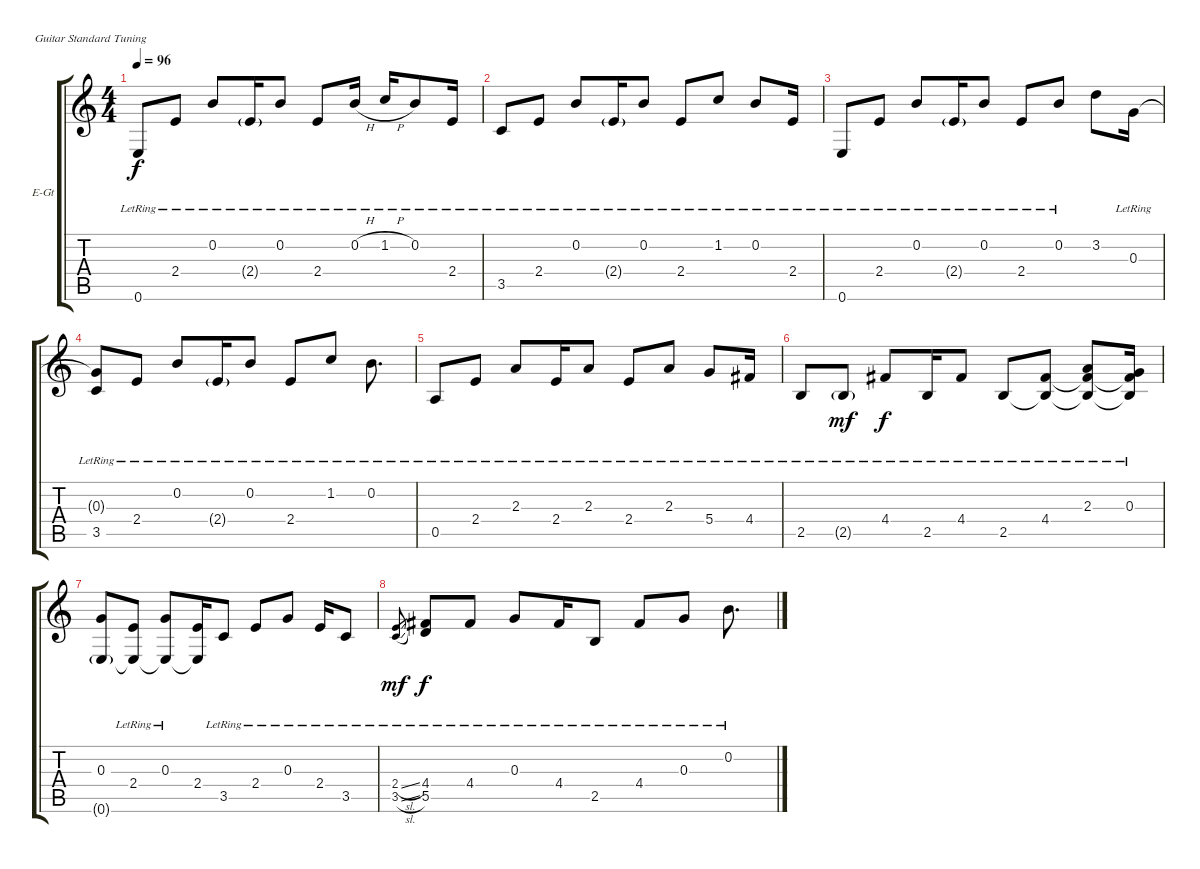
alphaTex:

\defaultSystemsLayout 4
\bracketExtendMode groupsimilarinstruments
\firstSystemTrackNameOrientation horizontal
\otherSystemsTrackNameOrientation horizontal
\track ("Иван Алексеев(Noize Mc)[Clean]" "E-Gt") {instrument electricguitarclean}
\staff {score tabs}
\tuning (E4 B3 G3 D3 A2 E2)
\ts (4 4)
\tempo 96
\clef g2
\ks c
0.6{lr}.8{lyrics (0 "") lyrics (1 "") lyrics (2 "") lyrics (3 "") lyrics (4 "") dy f} 2.4{lr}.8{lyrics (0 "") lyrics (1 "") lyrics (2 "") lyrics (3 "") lyrics (4 "")} 0.2{lr}.8{lyrics (0 "") lyrics (1 "") lyrics (2 "") lyrics (3 "") lyrics (4 "")} 2.4{g lr}.16{lyrics (0 "") lyrics (1 "") lyrics (2 "") lyrics (3 "") lyrics (4 "")} 0.2{lr}.8{lyrics (0 "") lyrics (1 "") lyrics (2 "") lyrics (3 "") lyrics (4 "")} 2.4{lr}.8{lyrics (0 "") lyrics (1 "") lyrics (2 "") lyrics (3 "") lyrics (4 "")} 0.2{h lr}.16{lyrics (0 "") lyrics (1 "") lyrics (2 "") lyrics (3 "") lyrics (4 "")} 1.2{h lr}.16{lyrics (0 "") lyrics (1 "") lyrics (2 "") lyrics (3 "") lyrics (4 "")} 0.2{lr}.8{lyrics (0 "") lyrics (1 "") lyrics (2 "") lyrics (3 "") lyrics (4 "")} 2.4{lr}.16{lyrics (0 "") lyrics (1 "") lyrics (2 "") lyrics (3 "") lyrics (4 "")} |
3.5{lr}.8{lyrics (0 "") lyrics (1 "") lyrics (2 "") lyrics (3 "") lyrics (4 "")} 2.4{lr}.8{lyrics (0 "") lyrics (1 "") lyrics (2 "") lyrics (3 "") lyrics (4 "")} 0.2{lr}.8{lyrics (0 "") lyrics (1 "") lyrics (2 "") lyrics (3 "") lyrics (4 "")} 2.4{g lr}.16{lyrics (0 "") lyrics (1 "") lyrics (2 "") lyrics (3 "") lyrics (4 "")} 0.2{lr}.8{lyrics (0 "") lyrics (1 "") lyrics (2 "") lyrics (3 "") lyrics (4 "")} 2.4{lr}.8{lyrics (0 "") lyrics (1 "") lyrics (2 "") lyrics (3 "") lyrics (4 "")} 1.2{lr}.8{lyrics (0 "") lyrics (1 "") lyrics (2 "") lyrics (3 "") lyrics (4 "")} 0.2{lr}.8{lyrics (0 "") lyrics (1 "") lyrics (2 "") lyrics (3 "") lyrics (4 "")} 2.4{lr}.16{lyrics (0 "") lyrics (1 "") lyrics (2 "") lyrics (3 "") lyrics (4 "")} |
0.6{lr}.8{lyrics (0 "") lyrics (1 "") lyrics (2 "") lyrics (3 "") lyrics (4 "")} 2.4{lr}.8{lyrics (0 "") lyrics (1 "") lyrics (2 "") lyrics (3 "") lyrics (4 "")} 0.2{lr}.8{lyrics (0 "") lyrics (1 "") lyrics (2 "") lyrics (3 "") lyrics (4 "")} 2.4{g lr}.16{lyrics (0 "") lyrics (1 "") lyrics (2 "") lyrics (3 "") lyrics (4 "")} 0.2{lr}.8{lyrics (0 "") lyrics (1 "") lyrics (2 "") lyrics (3 "") lyrics (4 "")} 2.4{lr}.8{lyrics (0 "") lyrics (1 "") lyrics (2 "") lyrics (3 "") lyrics (4 "")} 0.2{lr}.8{lyrics (0 "") lyrics (1 "") lyrics (2 "") lyrics (3 "") lyrics (4 "")} 3.2.8{lyrics (0 "") lyrics (1 "") lyrics (2 "") lyrics (3 "") lyrics (4 "")} 0.3{lr}.16{lyrics (0 "") lyrics (1 "") lyrics (2 "") lyrics (3 "") lyrics (4 "")} |
(0.3{lr t} 3.5{lr}).8{lyrics (0 "") lyrics (1 "") lyrics (2 "") lyrics (3 "") lyrics (4 "")} 2.4{lr}.8{lyrics (0 "") lyrics (1 "") lyrics (2 "") lyrics (3 "") lyrics (4 "")} 0.2{lr}.8{lyrics (0 "") lyrics (1 "") lyrics (2 "") lyrics (3 "") lyrics (4 "")} 2.4{g lr}.16{lyrics (0 "") lyrics (1 "") lyrics (2 "") lyrics (3 "") lyrics (4 "")} 0.2{lr}.8{lyrics (0 "") lyrics (1 "") lyrics (2 "") lyrics (3 "") lyrics (4 "")} 2.4{lr}.8{lyrics (0 "") lyrics (1 "") lyrics (2 "") lyrics (3 "") lyrics (4 "")} 1.2{lr}.8{lyrics (0 "") lyrics (1 "") lyrics (2 "") lyrics (3 "") lyrics (4 "")} 0.2{lr}.8{d lyrics (0 "") lyrics (1 "") lyrics (2 "") lyrics (3 "") lyrics (4 "")} |
0.5{lr}.8{lyrics (0 "") lyrics (1 "") lyrics (2 "") lyrics (3 "") lyrics (4 "")} 2.4{lr}.8{lyrics (0 "") lyrics (1 "") lyrics (2 "") lyrics (3 "") lyrics (4 "")} 2.3{lr}.8{lyrics (0 "") lyrics (1 "") lyrics (2 "") lyrics (3 "") lyrics (4 "")} 2.4{lr}.16{lyrics (0 "") lyrics (1 "") lyrics (2 "") lyrics (3 "") lyrics (4 "")} 2.3{lr}.8{lyrics (0 "") lyrics (1 "") lyrics (2 "") lyrics (3 "") lyrics (4 "")} 2.4{lr}.8{lyrics (0 "") lyrics (1 "") lyrics (2 "") lyrics (3 "") lyrics (4 "")} 2.3{lr}.8{lyrics (0 "") lyrics (1 "") lyrics (2 "") lyrics (3 "") lyrics (4 "")} 5.4{lr}.8{lyrics (0 "") lyrics (1 "") lyrics (2 "") lyrics (3 "") lyrics (4 "")} 4.4{lr}.16{lyrics (0 "") lyrics (1 "") lyrics (2 "") lyrics (3 "") lyrics (4 "")} |
2.5{lr}.8{lyrics (0 "") lyrics (1 "") lyrics (2 "") lyrics (3 "") lyrics (4 "")} 2.5{g lr}.8{lyrics (0 "") lyrics (1 "") lyrics (2 "") lyrics (3 "") lyrics (4 "") dy mf} 4.4{lr}.8{lyrics (0 "") lyrics (1 "") lyrics (2 "") lyrics (3 "") lyrics (4 "") dy f} 2.5{lr}.16{lyrics (0 "") lyrics (1 "") lyrics (2 "") lyrics (3 "") lyrics (4 "")} 4.4{lr}.8{lyrics (0 "") lyrics (1 "") lyrics (2 "") lyrics (3 "") lyrics (4 "")} 2.5{lr}.8{lyrics (0 "") lyrics (1 "") lyrics (2 "") lyrics (3 "") lyrics (4 "")} (4.4{lr} 2.5{lr t}).8{lyrics (0 "") lyrics (1 "") lyrics (2 "") lyrics (3 "") lyrics (4 "")} (2.3{lr} 4.4{lr t} 2.5{lr t}).8{lyrics (0 "") lyrics (1 "") lyrics (2 "") lyrics (3 "") lyrics (4 "")} (0.3{lr} 4.4{lr t} 2.5{lr t}).16{lyrics (0 "") lyrics (1 "") lyrics (2 "") lyrics (3 "") lyrics (4 "")} |
(0.3 0.6{g}).8{lyrics (0 "") lyrics (1 "") lyrics (2 "") lyrics (3 "") lyrics (4 "")} (2.4{lr} 0.6{t}).8{lyrics (0 "") lyrics (1 "") lyrics (2 "") lyrics (3 "") lyrics (4 "")} (0.3{lr} 0.6{t}).8{lyrics (0 "") lyrics (1 "") lyrics (2 "") lyrics (3 "") lyrics (4 "")} (2.4 0.6{t}).16{lyrics (0 "") lyrics (1 "") lyrics (2 "") lyrics (3 "") lyrics (4 "")} 3.5{lr}.8{lyrics (0 "") lyrics (1 "") lyrics (2 "") lyrics (3 "") lyrics (4 "")} 2.4{lr}.8{lyrics (0 "") lyrics (1 "") lyrics (2 "") lyrics (3 "") lyrics (4 "")} 0.3{lr}.8{lyrics (0 "") lyrics (1 "") lyrics (2 "") lyrics (3 "") lyrics (4 "")} 2.4{lr}.16{lyrics (0 "") lyrics (1 "") lyrics (2 "") lyrics (3 "") lyrics (4 "")} 3.5{lr}.8{lyrics (0 "") lyrics (1 "") lyrics (2 "") lyrics (3 "") lyrics (4 "")} |
(2.4{sl lr} 3.5{sl lr}).8{lyrics (0 "") lyrics (1 "") lyrics (2 "") lyrics (3 "") lyrics (4 "") gr dy mf} (4.4{lr} 5.5{lr}).8{lyrics (0 "") lyrics (1 "") lyrics (2 "") lyrics (3 "") lyrics (4 "") dy f} 4.4{lr}.8{lyrics (0 "") lyrics (1 "") lyrics (2 "") lyrics (3 "") lyrics (4 "")} 0.3{lr}.8{lyrics (0 "") lyrics (1 "") lyrics (2 "") lyrics (3 "") lyrics (4 "")} 4.4{lr}.16{lyrics (0 "") lyrics (1 "") lyrics (2 "") lyrics (3 "") lyrics (4 "")} 2.5{lr}.8{lyrics (0 "") lyrics (1 "") lyrics (2 "") lyrics (3 "") lyrics (4 "")} 4.4{lr}.8{lyrics (0 "") lyrics (1 "") lyrics (2 "") lyrics (3 "") lyrics (4 "")} 0.3{lr}.8{lyrics (0 "") lyrics (1 "") lyrics (2 "") lyrics (3 "") lyrics (4 "")} 0.2{lr}.8{d lyrics (0 "") lyrics (1 "") lyrics (2 "") lyrics (3 "") lyrics (4 "")}
